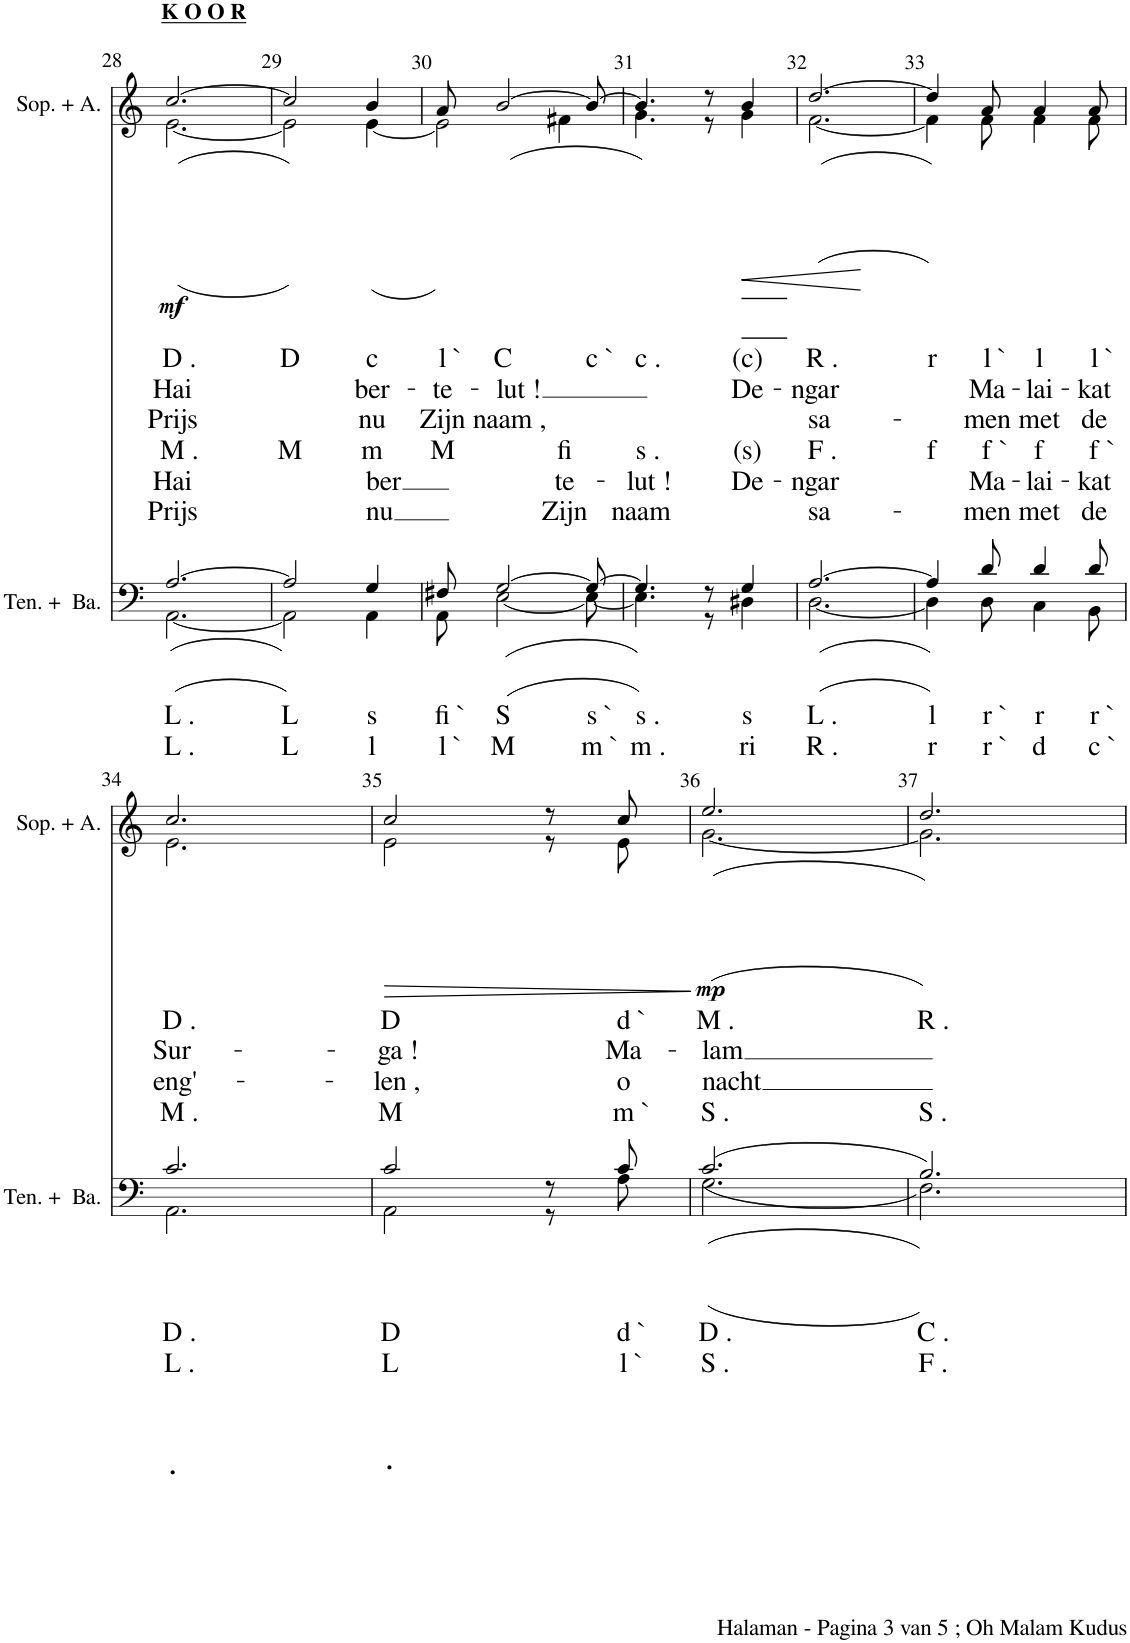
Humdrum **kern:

**kern	**text	**text	**text	**kern	**text	**text	**text	**text	**text	**text	**dynam
*part2	*part2	*part2	*part2	*part1	*part1	*part1	*part1	*part1	*part1	*part1	*part1
*staff2	*staff2	*staff2	*staff2	*staff1	*staff1	*staff1	*staff1	*staff1	*staff1	*staff1	*staff1
*I"Bariton	*	*	*	*I"Sopraan dan Alt	*	*	*	*	*	*	*
*	*	*	*	*I'Sop. + A.	*	*	*	*	*	*	*
!!LO:PB:g=z
*clefF4	*	*	*	*clefG2	*	*	*	*	*	*	*
*k[]	*	*	*	*k[]	*	*	*	*	*	*	*
*M6/8	*	*	*	*M6/8	*	*	*	*	*	*	*
=28	=28	=28	=28	=28	=28	=28	=28	=28	=28	=28	=28
!	!	!	!	!LO:TX:a:B:t=K O O R	!	!	!	!	!	!	!
!	!LO:LY:b	!	!	!	!	!	!	!	!	!	!
*^	*	*	*	*	*	*	*	*	*	*	*
!	!	!	!LO:LY:b	!	!	!LO:LY:b	!LO:LY:b	!LO:LY:b	!	!	!	!
*	*	*	*	*	*^	*	*	*	*	*	*	*
!	!	!	!	!	!	!	!	!	!	!LO:LY:b	!LO:LY:b	!LO:LY:b	!LO:DY:b
(([2.A/	[2.AA\	.	L .	.	([2.cc/	([2.e\	.	.	.	M .	Hai	Prijs	mf
=29	=29	=29	=29	=29	=29	=29	=29	=29	=29	=29	=29	=29	=29
!	!	!LO:LY:b	!	!	!	!	!	!	!	!	!	!	!
!	!	!	!LO:LY:b	!	!	!	!LO:LY:b	!	!	!	!	!	!
!	!	!	!	!	!	!	!	!	!	!LO:LY:b	!	!	!
2A/]))	2AA\]	.	L	.	2cc/])	2e\])	.	.	.	M	.	.	.
!	!	!LO:LY:b	!	!	!	!	!	!	!	!	!	!	!
!	!	!	!LO:LY:b	!	!	!	!LO:LY:b	!LO:LY:b	!LO:LY:b	!	!	!	!
!	!	!	!	!	!	!	!	!	!	!LO:LY:b	!LO:LY:b	!LO:LY:b	!
4G/	4AA\	.	l	.	4b/	([4e\	.	.	.	m	ber	nu	.
=30	=30	=30	=30	=30	=30	=30	=30	=30	=30	=30	=30	=30	=30
!	!	!LO:LY:b	!	!	!	!	!	!	!	!	!	!	!
!	!	!	!LO:LY:b	!	!	!	!LO:LY:b	!LO:LY:b	!LO:LY:b	!	!	!	!
!	!	!	!	!	!	!	!	!	!	!LO:LY:b	!	!	!
8F#X/	8AA\	.	l `	.	8a/	2e\])	.	.	.	M	.	.	.
!	!	!LO:LY:b	!	!	!	!	!	!	!	!	!	!	!
!	!	!	!LO:LY:b	!	!	!	!LO:LY:b	!LO:LY:b	!LO:LY:b	!	!	!	!
(([2G/	[2E\	.	M	.	([2b/	.	C	-lut !	naam ,	.	.	.	.
!	!	!	!	!	!	!	!	!	!	!LO:LY:b	!LO:LY:b	!LO:LY:b	!
.	.	.	.	.	.	4f#X\	.	.	.	fi	te-	Zijn	.
!	!	!LO:LY:b	!	!	!	!	!	!	!	!	!	!	!
!	!	!	!LO:LY:b	!	!	!	!LO:LY:b	!	!	!	!	!	!
8G/_	8E\_	.	m `	.	8b/_	.	c `	.	.	.	.	.	.
=31	=31	=31	=31	=31	=31	=31	=31	=31	=31	=31	=31	=31	=31
!	!	!LO:LY:b	!	!	!	!	!	!	!	!	!	!	!
!	!	!	!LO:LY:b	!	!	!	!LO:LY:b	!	!	!	!	!	!
!	!	!	!	!	!	!	!	!	!	!LO:LY:b	!LO:LY:b	!LO:LY:b	!
4.G/]))	4.E\]	.	m .	.	4.b/])	4.g\	.	.	.	s .	-lut !	naam	.
8r	8r	.	.	.	8r	8r	.	.	.	.	.	.	.
!	!	!LO:LY:b	!	!	!	!	!	!	!	!	!	!	!
!	!	!	!LO:LY:b	!	!	!	!LO:LY:b	!LO:LY:b	!	!	!	!	!
!	!	!	!	!	!	!	!	!	!	!LO:LY:b	!LO:LY:b	!	!
4G/	4D#X\	.	ri	.	4b/	4g\	.	.	.	(s)	De-	.	[ [
=32	=32	=32	=32	=32	=32	=32	=32	=32	=32	=32	=32	=32	=32
!	!	!LO:LY:b	!	!	!	!	!	!	!	!	!	!	!
!	!	!	!LO:LY:b	!	!	!	!LO:LY:b	!LO:LY:b	!LO:LY:b	!	!	!	!
!	!	!	!	!	!	!	!	!	!	!LO:LY:b	!LO:LY:b	!LO:LY:b	!
(([2.A/	[2.D\	.	R .	.	(([2.dd/	[2.f\	.	.	.	F .	-ngar	sa-	.
=33	=33	=33	=33	=33	=33	=33	=33	=33	=33	=33	=33	=33	=33
!	!	!LO:LY:b	!	!	!	!	!	!	!	!	!	!	!
!	!	!	!LO:LY:b	!	!	!	!LO:LY:b	!	!	!	!	!	!
!	!	!	!	!	!	!	!	!	!	!LO:LY:b	!	!	!
4A/]))	4D\]	.	r	.	4dd/]))	4f\]	.	.	.	f	.	.	.
!	!	!LO:LY:b	!	!	!	!	!	!	!	!	!	!	!
!	!	!	!LO:LY:b	!	!	!	!LO:LY:b	!LO:LY:b	!LO:LY:b	!	!	!	!
!	!	!	!	!	!	!	!	!	!	!LO:LY:b	!LO:LY:b	!LO:LY:b	!
8d/	8D\	.	r `	.	8a/	8f\	.	.	.	f `	Ma-	-men	.
!	!	!LO:LY:b	!	!	!	!	!	!	!	!	!	!	!
!	!	!	!LO:LY:b	!	!	!	!LO:LY:b	!LO:LY:b	!LO:LY:b	!	!	!	!
!	!	!	!	!	!	!	!	!	!	!LO:LY:b	!LO:LY:b	!LO:LY:b	!
4d/	4C\	.	d	.	4a/	4f\	.	.	.	f	-lai-	met	.
!	!	!LO:LY:b	!	!	!	!	!	!	!	!	!	!	!
!	!	!	!LO:LY:b	!	!	!	!LO:LY:b	!LO:LY:b	!LO:LY:b	!	!	!	!
!	!	!	!	!	!	!	!	!	!	!LO:LY:b	!LO:LY:b	!LO:LY:b	!
8d/	8BB\	.	c `	.	8a/	8f\	.	.	.	f `	-kat	de	.
!!LO:LB:g=z	!!
=34	=34	=34	=34	=34	=34	=34	=34	=34	=34	=34	=34	=34	=34
!	!	!LO:LY:b	!	!	!	!	!	!	!	!	!	!	!
!	!	!	!LO:LY:b	!LO:LY:b	!	!	!LO:LY:b	!LO:LY:b	!LO:LY:b	!LO:LY:b	!	!	!
2.c/	2.AA\	.	L .	.	2.cc/	2.e\	D .	Sur-	eng'-	M .	.	.	.
=35	=35	=35	=35	=35	=35	=35	=35	=35	=35	=35	=35	=35	=35
!	!	!LO:LY:b	!	!	!	!	!	!	!	!	!	!	!
!	!	!	!LO:LY:b	!LO:LY:b	!	!	!LO:LY:b	!LO:LY:b	!LO:LY:b	!LO:LY:b	!	!	!LO:HP:b
2c/	2AA\	.	L	.	2cc/	2e\	D	-ga !	-len ,	M	.	.	>
8r	8r	.	.	.	8r	8r	.	.	.	.	.	.	.
!	!	!LO:LY:b	!	!	!	!	!	!	!	!	!	!	!
!	!	!	!LO:LY:b	!	!	!	!LO:LY:b	!LO:LY:b	!LO:LY:b	!LO:LY:b	!	!	!
8c/	8A\	.	l `	.	8cc/	8e\	d `	Ma-	o	m `	.	.	.
*v	*v	*	*	*	*	*	*	*	*	*	*	*	*
*	*	*	*	*v	*v	*	*	*	*	*	*	*
.	.	.	.	.	.	.	.	.	.	.	]
=36	=36	=36	=36	=36	=36	=36	=36	=36	=36	=36	=36
!	!LO:LY:b	!	!	!	!	!	!	!	!	!	!
*^	*	*	*	*	*	*	*	*	*	*	*
!	!	!	!LO:LY:b	!	!	!LO:LY:b	!LO:LY:b	!LO:LY:b	!LO:LY:b	!	!	!LO:DY:b
*	*	*	*	*	*^	*	*	*	*	*	*	*
((2.c/	((2.G\	.	S .	.	((2.ee/	[2.g\	M .	-lam	nacht	S .	.	.	mp
=37	=37	=37	=37	=37	=37	=37	=37	=37	=37	=37	=37	=37	=37
!	!	!LO:LY:b	!	!	!	!	!	!	!	!	!	!	!
!	!	!	!LO:LY:b	!	!	!	!LO:LY:b	!	!	!LO:LY:b	!	!	!
2.B/))	2.F\))	.	F .	.	2.dd/))	2.g\]	R .	.	.	S .	.	.	.
*v	*v	*	*	*	*	*	*	*	*	*	*	*	*
*	*	*	*	*v	*v	*	*	*	*	*	*	*
=	=	=	=	=	=	=	=	=	=	=	=
*-	*-	*-	*-	*-	*-	*-	*-	*-	*-	*-	*-
